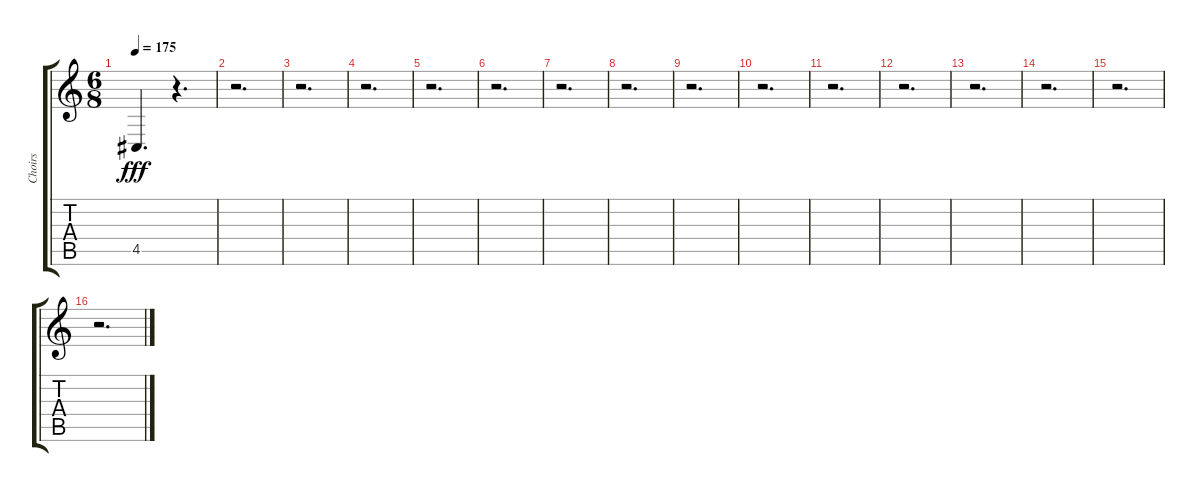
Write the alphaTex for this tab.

\track ("Choirs" "Choirs") {instrument choiraahs}
\staff {score tabs}
\tuning (E4 B3 G3 D3 A2 E2) {hide}
\ts (6 8)
\tempo 175
\clef g2
\ks c
4.5.4{d dy fff} r.4{d} |
r.2{d} |
r.2{d} |
r.2{d} |
r.2{d} |
r.2{d} |
r.2{d} |
r.2{d} |
r.2{d} |
r.2{d} |
r.2{d} |
r.2{d} |
r.2{d} |
r.2{d} |
r.2{d} |
r.2{d}
